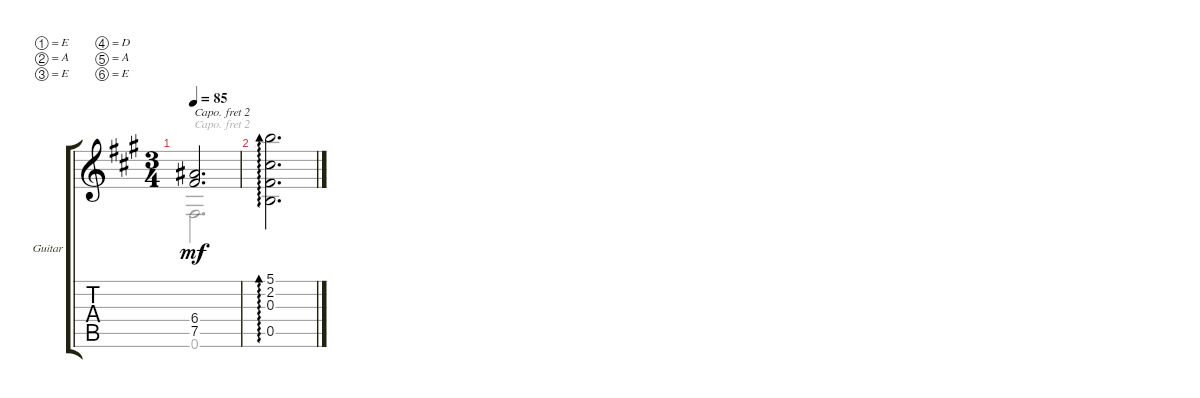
\defaultSystemsLayout 4
\bracketExtendMode groupsimilarinstruments
\firstSystemTrackNameOrientation horizontal
\otherSystemsTrackNameOrientation horizontal
\track ("Steel Guitar" "Guitar") {instrument acousticguitarsteel}
\staff {score tabs}
\capo 2
\tuning (E4 A3 E3 D3 A2 E2)
\voice
\ts (3 4)
\tempo 85
\clef g2
\scale
0.535585
\ks a
(7.5 6.4).2{d dy mf} |
\scale
0.4645 (0.5 5.1 2.2 0.3).2{d ad 0}
\voice
\clef g2
\ottava regular
\simile none
\scale
0.535585
\ks a
0.6{t}.2{d dy mf} |
\scale
0.4645
